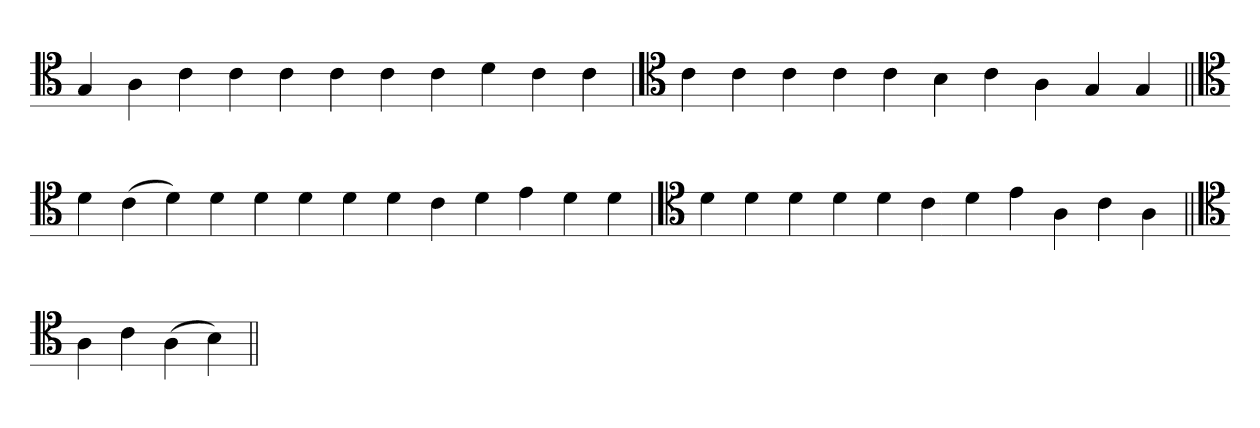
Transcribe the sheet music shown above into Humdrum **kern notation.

**kern
*part1
*staff1
*clefC4
=
4G
4A
4c
4c
4c
4c
4c
4c
4d
4c
4c
=
*clefC4
4c
4c
4c
4c
4c
4B
4c
4A
4G
4G
=||
*clefC4
4d
(4c
4d)
4d
4d
4d
4d
4d
4c
4d
4e
4d
4d
=
*clefC4
4d
4d
4d
4d
4d
4c
4d
4e
4A
4c
4A
=||
*clefC4
4A
4c
(4A
4B)
=||
*-
